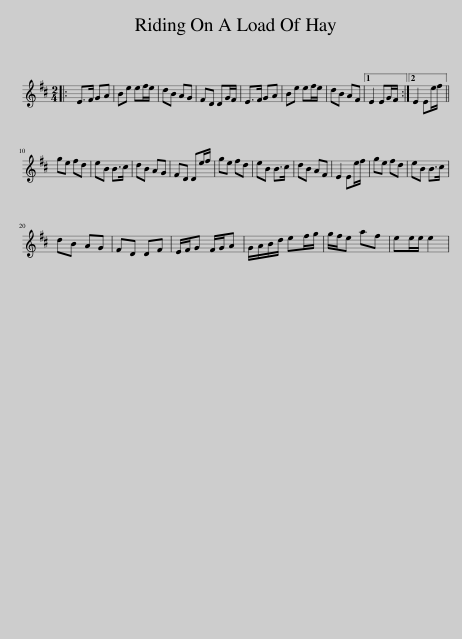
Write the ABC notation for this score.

X:1
L:1/8
M:2/4
I:linebreak $
K:D
V:1 treble
V:1
|: E>F GA | Be ef/e/ | dB AG | FD DG/F/ | E>F GA | %5
 Be ef/e/ | dB AF |1 E2 EG/F/ :|2 E2 Ee/f/ ||$ ge fd | %10
 eB B>c | dB AG | FD De/f/ | ge fd | eB B>c | %15
 dB AF | E2 Ee/f/ | ge fd | eB B>c |$ dB AG | %20
 FD DF | E/F/G F/G/A | G/A/B/d/ ef/g/ | g/f/e af | ee/e/ e2 | %25
